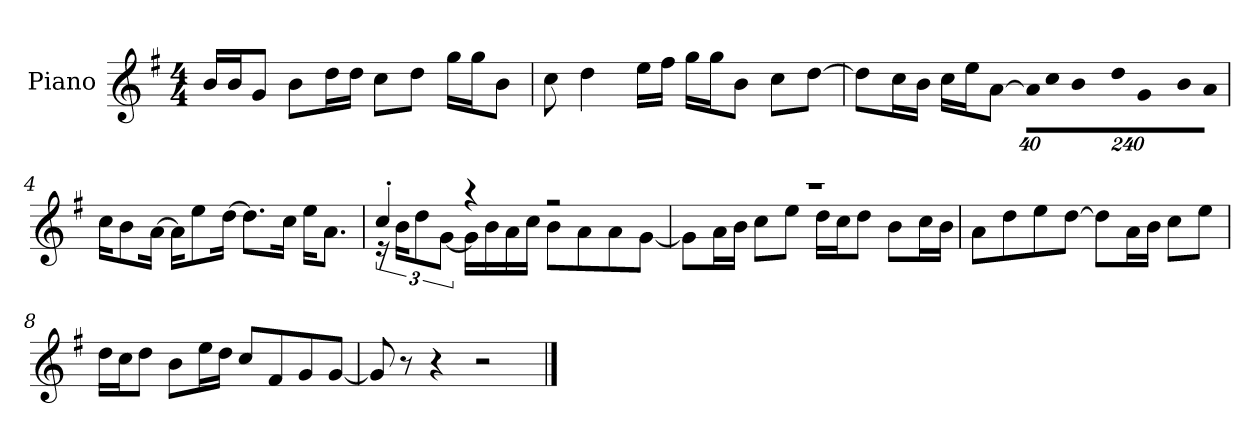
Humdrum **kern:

**kern
*part1
*staff1
*I"Piano
*I'P-no
*clefG2
*k[f#]
*M4/4
*MM90
=1
16b/LL
16b/J
8g/J
8b\L
16dd\L
16dd\JJ
8cc\L
8dd\J
16gg\LL
16gg\J
8b\J
=2
8cc\
4dd\
16ee\LL
16ff#\JJ
16gg\LL
16gg\J
8b\J
8cc\L
[8dd\J
=3
8dd\L]
16cc\L
16b\JJ
16cc\LL
16ee\J
[8a\J
*Xbrackettup
!LO:N:vis=32
640%23a\KLL]
!LO:N:vis=16
1920%137cc\
!LO:N:vis=32
640%23b\K
!LO:N:vis=16
1920%137dd\J
!LO:N:vis=8
960%137g\
!LO:N:vis=16
1920%137b\L
!LO:N:vis=16
1920%137a\JJ
!!LO:LB:g=z
=4
16cc\KL
8b\
[16a\Jk
16a\KL]
8ee\
[16dd\Jk
8.dd\L]
16cc\Jk
16ee\KL
8.a\J
=5
*^
*	*brackettup
4cc'/	24r
.	24b\KL
.	12dd\
.	[12g\J
4r	16g\LL]
.	16b\
.	16a\
.	16cc\JJ
2r	8b\L
.	8a\
.	8a\
.	[8g\J
=6	=6
1r	8g\L]
.	16a\L
.	16b\JJ
.	8cc\L
.	8ee\J
.	16dd\LL
.	16cc\J
.	8dd\J
.	8b\L
.	16cc\L
.	16b\JJ
*v	*v
=7
8a\L
8dd\
8ee\
[8dd\J
8dd\L]
16a\L
16b\JJ
8cc\L
8ee\J
!!LO:LB:g=z
=8
16dd\LL
16cc\J
8dd\J
8b\L
16ee\L
16dd\JJ
8cc/L
8f#/
8g/
[8g/J
=9
8g/]
8r
4r
2r
==
*-
